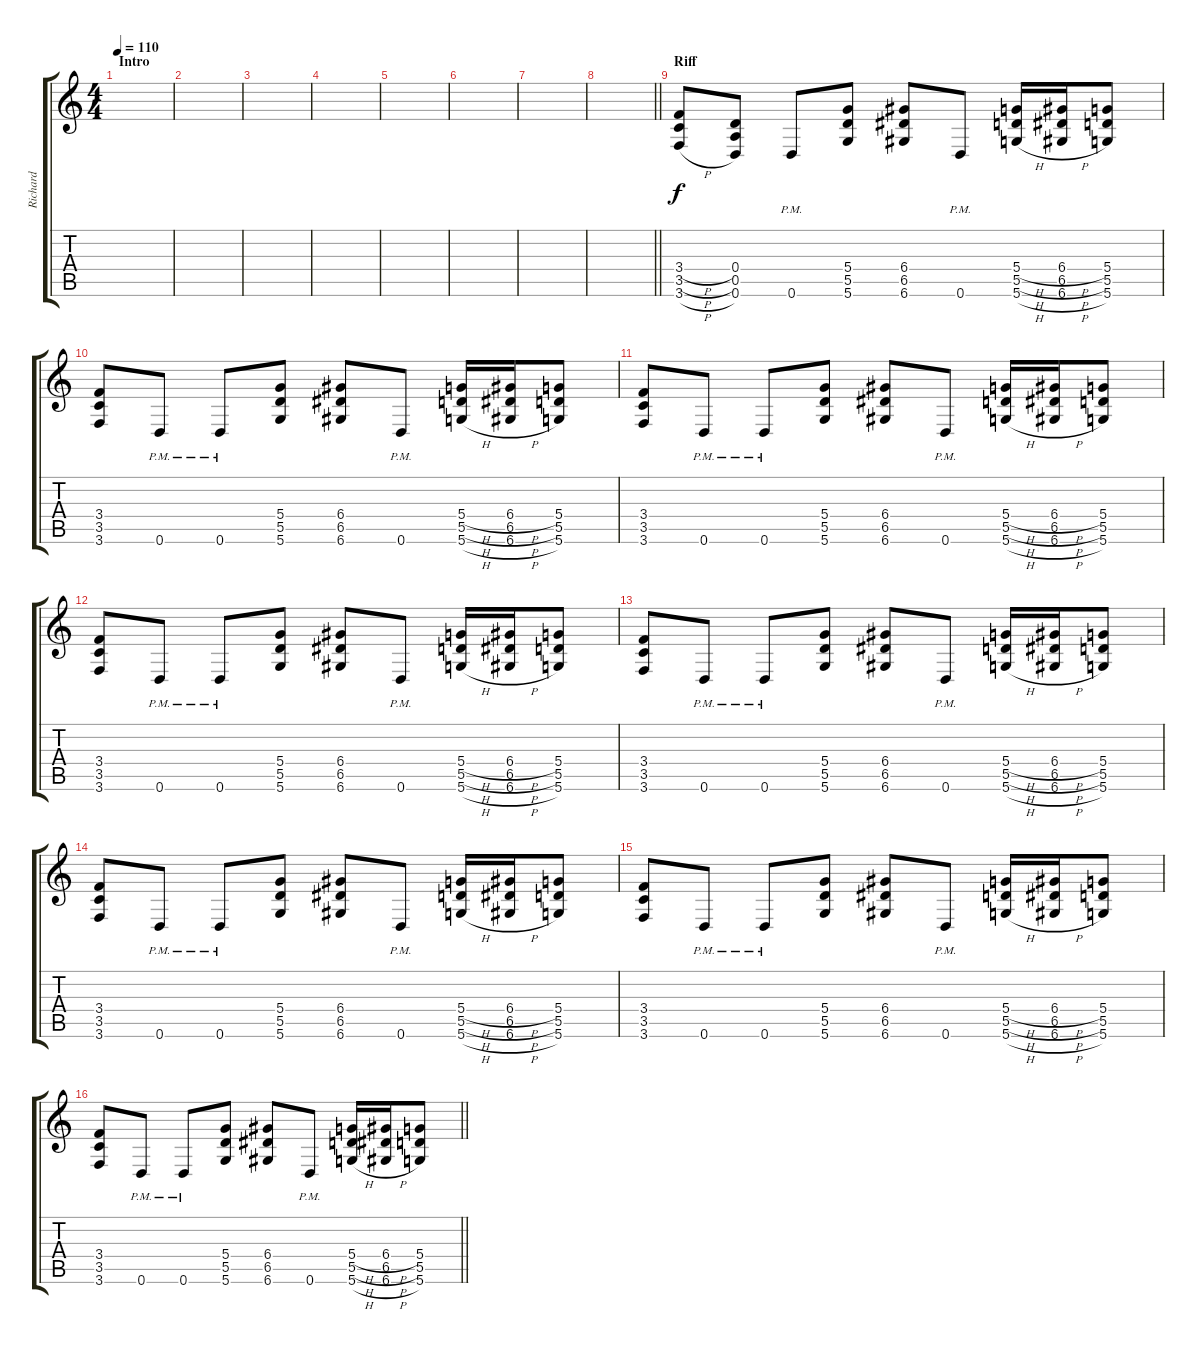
\track ("Richard" "Richard") {instrument distortionguitar}
\staff {score tabs}
\tuning (E4 B3 G3 D3 A2 D2) {hide}
\ts (4 4)
\section ("" "Intro")
\tempo 110
\clef g2
\ks c
|
|
|
|
|
|
|
\barLineRight lightlight
|
\section ("" "Riff")
(3.4{h} 3.5{h} 3.6{h}).8 (0.4 0.5 0.6).8 0.6{pm}.8 (5.4 5.5 5.6).8 (6.4 6.5 6.6).8 0.6{pm}.8 (5.4{h} 5.5{h} 5.6{h}).16 (6.4{h} 6.5{h} 6.6{h}).16 (5.4 5.5 5.6).8 |
(3.4 3.5 3.6).8 0.6{pm}.8 0.6{pm}.8 (5.4 5.5 5.6).8 (6.4 6.5 6.6).8 0.6{pm}.8 (5.4{h} 5.5{h} 5.6{h}).16 (6.4{h} 6.5{h} 6.6{h}).16 (5.4 5.5 5.6).8 |
(3.4 3.5 3.6).8 0.6{pm}.8 0.6{pm}.8 (5.4 5.5 5.6).8 (6.4 6.5 6.6).8 0.6{pm}.8 (5.4{h} 5.5{h} 5.6{h}).16 (6.4{h} 6.5{h} 6.6{h}).16 (5.4 5.5 5.6).8 |
(3.4 3.5 3.6).8 0.6{pm}.8 0.6{pm}.8 (5.4 5.5 5.6).8 (6.4 6.5 6.6).8 0.6{pm}.8 (5.4{h} 5.5{h} 5.6{h}).16 (6.4{h} 6.5{h} 6.6{h}).16 (5.4 5.5 5.6).8 |
(3.4 3.5 3.6).8 0.6{pm}.8 0.6{pm}.8 (5.4 5.5 5.6).8 (6.4 6.5 6.6).8 0.6{pm}.8 (5.4{h} 5.5{h} 5.6{h}).16 (6.4{h} 6.5{h} 6.6{h}).16 (5.4 5.5 5.6).8 |
(3.4 3.5 3.6).8 0.6{pm}.8 0.6{pm}.8 (5.4 5.5 5.6).8 (6.4 6.5 6.6).8 0.6{pm}.8 (5.4{h} 5.5{h} 5.6{h}).16 (6.4{h} 6.5{h} 6.6{h}).16 (5.4 5.5 5.6).8 |
(3.4 3.5 3.6).8 0.6{pm}.8 0.6{pm}.8 (5.4 5.5 5.6).8 (6.4 6.5 6.6).8 0.6{pm}.8 (5.4{h} 5.5{h} 5.6{h}).16 (6.4{h} 6.5{h} 6.6{h}).16 (5.4 5.5 5.6).8 |
\barLineRight lightlight
(3.4 3.5 3.6).8 0.6{pm}.8 0.6{pm}.8 (5.4 5.5 5.6).8 (6.4 6.5 6.6).8 0.6{pm}.8 (5.4{h} 5.5{h} 5.6{h}).16 (6.4{h} 6.5{h} 6.6{h}).16 (5.4 5.5 5.6).8
